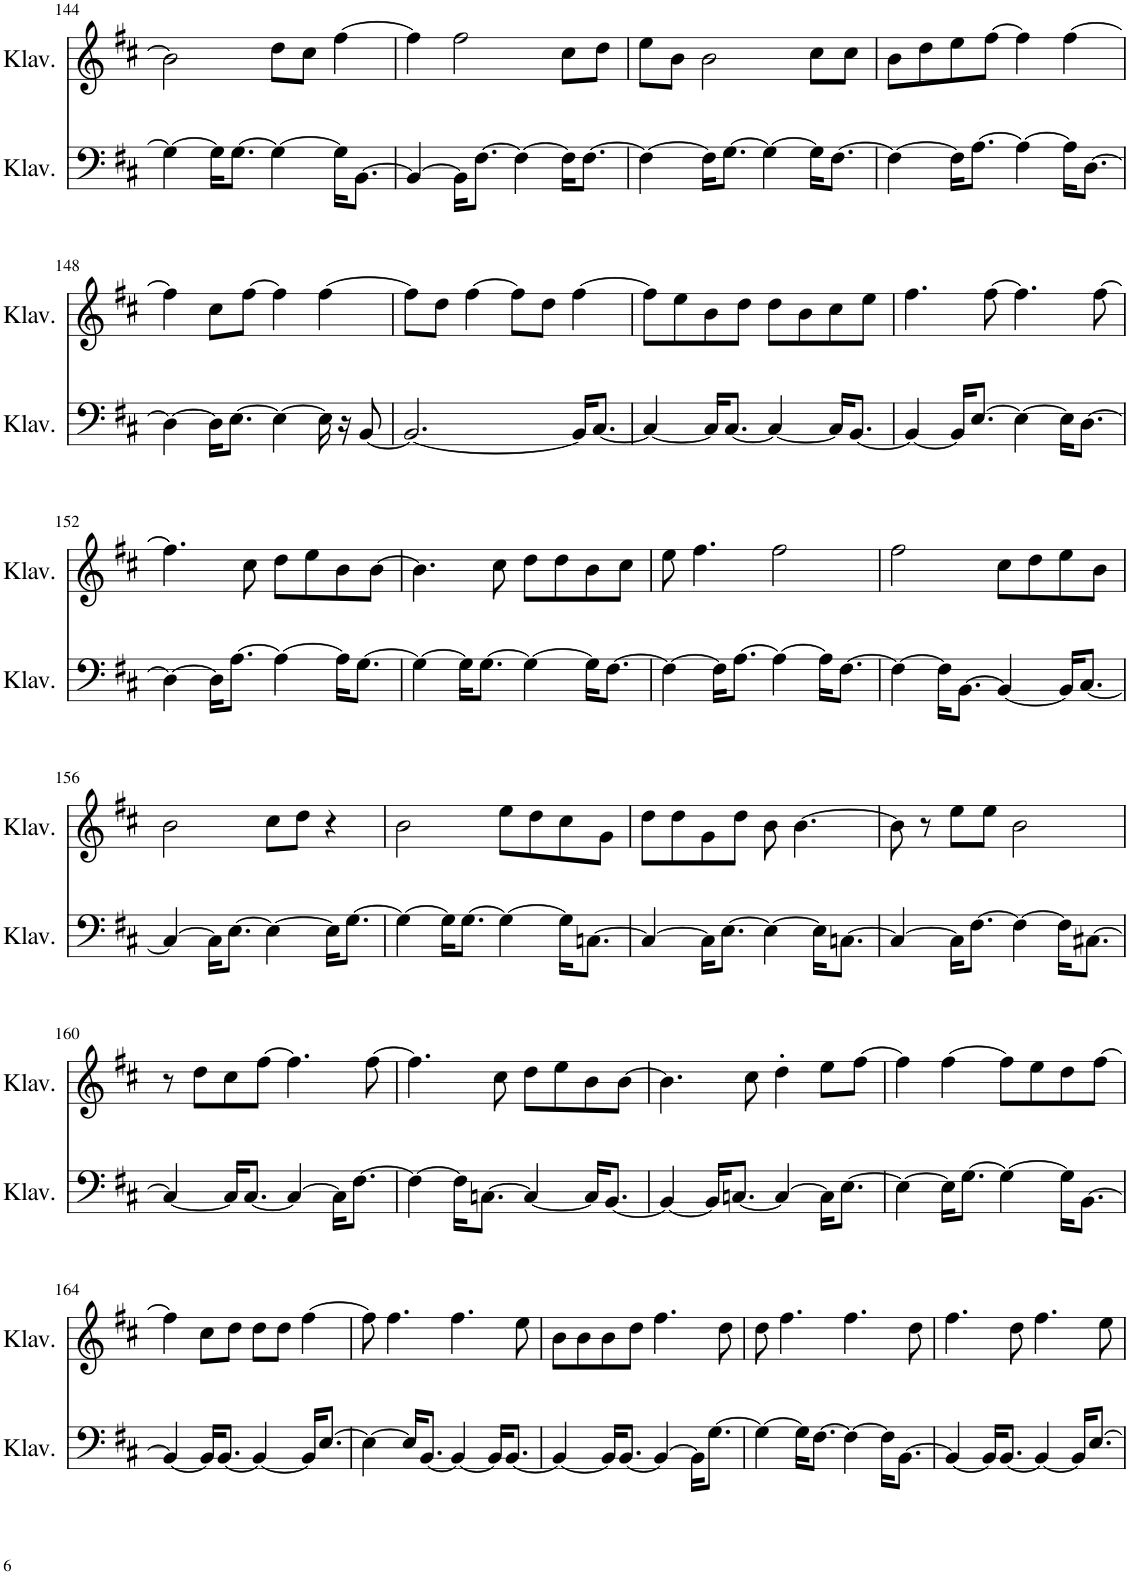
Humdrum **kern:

**kern	**kern
*part2	*part1
*staff2	*staff1
*I"Klavier	*I"Klavier
*I'Klav.	*I'Klav.
!!LO:PB:g=z
*clefF4	*clefG2
*k[f#c#]	*k[f#c#]
*M4/4	*M4/4
=144	=144
4G\_	2b\]
16G\KL]	.
[8.G\J	.
4G\_	8dd\L
.	8cc#\J
16G\KL]	[4ff#\
[8.BB\J	.
=145	=145
4BB/_	4ff#\]
16BB\KL]	2ff#\
[8.F#\J	.
4F#\_	.
16F#\KL]	8cc#\L
[8.F#\J	.
.	8dd\J
=146	=146
4F#\_	8ee\L
.	8b\J
16F#\KL]	2b\
[8.G\J	.
4G\_	.
16G\KL]	8cc#\L
[8.F#\J	.
.	8cc#\J
=147	=147
4F#\_	8b\L
.	8dd\
16F#\KL]	8ee\
[8.A\J	.
.	[8ff#\J
4A\_	4ff#\]
16A\KL]	[4ff#\
[8.D\J	.
!!LO:LB:g=z
=148	=148
4D\_	4ff#\]
16D\KL]	8cc#\L
[8.E\J	.
.	[8ff#\J
4E\_	4ff#\]
16E\]	[4ff#\
16r	.
[8BB/	.
=149	=149
2.BB/_	8ff#\L]
.	8dd\J
.	[4ff#\
.	8ff#\L]
.	8dd\J
16BB/KL]	[4ff#\
[8.C#/J	.
=150	=150
4C#/_	8ff#\L]
.	8ee\
16C#/KL]	8b\
[8.C#/J	.
.	8dd\J
4C#/_	8dd\L
.	8b\
16C#/KL]	8cc#\
[8.BB/J	.
.	8ee\J
=151	=151
4BB/_	4.ff#\
16BB/KL]	.
[8.E/J	.
.	[8ff#\
4E\_	4.ff#\]
16E\KL]	.
[8.D\J	.
.	[8ff#\
!!LO:LB:g=z
=152	=152
4D\_	4.ff#\]
16D\KL]	.
[8.A\J	.
.	8cc#\
4A\_	8dd\L
.	8ee\
16A\KL]	8b\
[8.G\J	.
.	[8b\J
=153	=153
4G\_	4.b\]
16G\KL]	.
[8.G\J	.
.	8cc#\
4G\_	8dd\L
.	8dd\
16G\KL]	8b\
[8.F#\J	.
.	8cc#\J
=154	=154
4F#\_	8ee\
.	4.ff#\
16F#\KL]	.
[8.A\J	.
4A\_	2ff#\
16A\KL]	.
[8.F#\J	.
=155	=155
4F#\_	2ff#\
16F#\KL]	.
[8.BB\J	.
4BB/_	8cc#\L
.	8dd\
16BB/KL]	8ee\
[8.C#/J	.
.	8b\J
!!LO:LB:g=z
=156	=156
4C#/_	2b\
16C#\KL]	.
[8.E\J	.
4E\_	8cc#\L
.	8dd\J
16E\KL]	4r
[8.G\J	.
=157	=157
4G\_	2b\
16G\KL]	.
[8.G\J	.
4G\_	8ee\L
.	8dd\
16G\KL]	8cc#\
[8.Cn\J	.
.	8g\J
=158	=158
4C/_	8dd\L
.	8dd\
16C\KL]	8g\
[8.E\J	.
.	8dd\J
4E\_	8b\
.	[4.b\
16E\KL]	.
[8.Cn\J	.
=159	=159
4C/_	8b\]
.	8r
16C\KL]	8ee\L
[8.F#\J	.
.	8ee\J
4F#\_	2b\
16F#\KL]	.
[8.C#X\J	.
!!LO:LB:g=z
=160	=160
4C#/_	8r
.	8dd\L
16C#/KL]	8cc#\
[8.C#/J	.
.	[8ff#\J
4C#/_	4.ff#\]
16C#\KL]	.
[8.F#\J	.
.	[8ff#\
=161	=161
4F#\_	4.ff#\]
16F#\KL]	.
[8.Cn\J	.
.	8cc#\
4C/_	8dd\L
.	8ee\
16C/KL]	8b\
[8.BB/J	.
.	[8b\J
=162	=162
4BB/_	4.b\]
16BB/KL]	.
[8.Cn/J	.
.	8cc#\
4C/_	4dd'\
16C\KL]	8ee\L
[8.E\J	.
.	[8ff#\J
=163	=163
4E\_	4ff#\]
16E\KL]	[4ff#\
[8.G\J	.
4G\_	8ff#\L]
.	8ee\
16G\KL]	8dd\
[8.BB\J	.
.	[8ff#\J
!!LO:LB:g=z
=164	=164
4BB/_	4ff#\]
16BB/KL]	8cc#\L
[8.BB/J	.
.	8dd\J
4BB/_	8dd\L
.	8dd\J
16BB/KL]	[4ff#\
[8.E/J	.
=165	=165
4E\_	8ff#\]
.	4.ff#\
16E/KL]	.
[8.BB/J	.
4BB/_	4.ff#\
16BB/KL]	.
[8.BB/J	.
.	8ee\
=166	=166
4BB/_	8b\L
.	8b\
16BB/KL]	8b\
[8.BB/J	.
.	8dd\J
4BB/_	4.ff#\
16BB\KL]	.
[8.G\J	.
.	8dd\
=167	=167
4G\_	8dd\
.	4.ff#\
16G\KL]	.
[8.F#\J	.
4F#\_	4.ff#\
16F#\KL]	.
[8.BB\J	.
.	8dd\
=168	=168
4BB/_	4.ff#\
16BB/KL]	.
[8.BB/J	.
.	8dd\
4BB/_	4.ff#\
16BB/KL]	.
[8.E/J	.
.	8ee\
=	=
*-	*-
